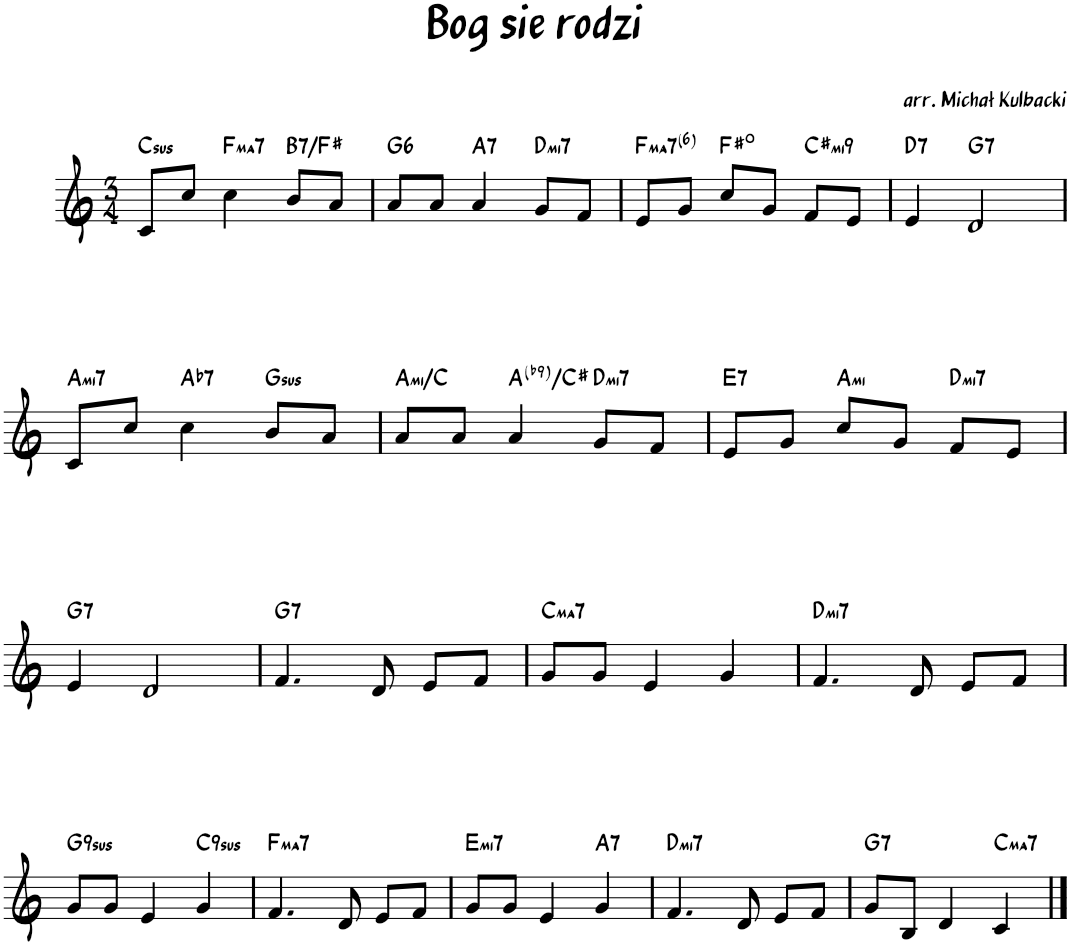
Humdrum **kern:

**kern	**harte
*part1	*part1
*staff1	*
*I"Piano	*
*I'Pno.	*
*clefG2	*
*k[]	*
*M3/4	*
=1	=1
!	!LO:H:kt=sus
8c/L	C:sus4
8cc/J	.
!	!LO:H:kt=ma7
4cc\	F:maj7
!	!LO:H:kt=7
8b/L	B:7/5
8a/J	.
=2	=2
!	!LO:H:kt=6
8a/L	G:maj6
8a/J	.
!	!LO:H:kt=7
4a/	A:7
!	!LO:H:kt=mi7
8g/L	D:min7
8f/J	.
=3	=3
!	!LO:H:kt=ma7
8e/L	F:maj7(6)
8g/J	.
8cc/L	F#:dim
8g/J	.
!	!LO:H:kt=mi9
8fn/L	C#:min9
8e/J	.
=4	=4
!	!LO:H:kt=7
4e/	D:7
!	!LO:H:kt=7
2d/	G:7
!!LO:LB:g=z
=5	=5
!	!LO:H:kt=mi7
8c/L	A:min7
8cc/J	.
!	!LO:H:kt=7
4cc\	Ab:7
!	!LO:H:kt=sus
8b/L	G:sus4
8an/J	.
=6	=6
!	!LO:H:kt=mi
8a/L	A:min/b3
8a/J	.
4a/	A:maj(b9)/3
!	!LO:H:kt=mi7
8g/L	D:min7
8f/J	.
=7	=7
!	!LO:H:kt=7
8e/L	E:7
8gn/J	.
!	!LO:H:kt=mi
8cc/L	A:min
8g/J	.
!	!LO:H:kt=mi7
8f/L	D:min7
8e/J	.
!!LO:LB:g=z
=8	=8
!	!LO:H:kt=7
4e/	G:7
2d/	.
=9	=9
!	!LO:H:kt=7
4.f/	G:7
8d/	.
8e/L	.
8f/J	.
=10	=10
!	!LO:H:kt=ma7
8g/L	C:maj7
8g/J	.
4e/	.
4g/	.
=11	=11
!	!LO:H:kt=mi7
4.f/	D:min7
8d/	.
8e/L	.
8f/J	.
!!LO:LB:g=z
=12	=12
!	!LO:H:kt=9sus
8g/L	G:sus4(7,9)
8g/J	.
4e/	.
!	!LO:H:kt=9sus
4g/	C:sus4(7,9)
=13	=13
!	!LO:H:kt=ma7
4.f/	F:maj7
8d/	.
8e/L	.
8f/J	.
=14	=14
!	!LO:H:kt=mi7
8g/L	E:min7
8g/J	.
4e/	.
!	!LO:H:kt=7
4g/	A:7
=15	=15
!	!LO:H:kt=mi7
4.f/	D:min7
8d/	.
8e/L	.
8f/J	.
=16	=16
!	!LO:H:kt=7
8g/L	G:7
8B/J	.
4d/	.
!	!LO:H:kt=ma7
4c/	C:maj7
==	==
*-	*-
